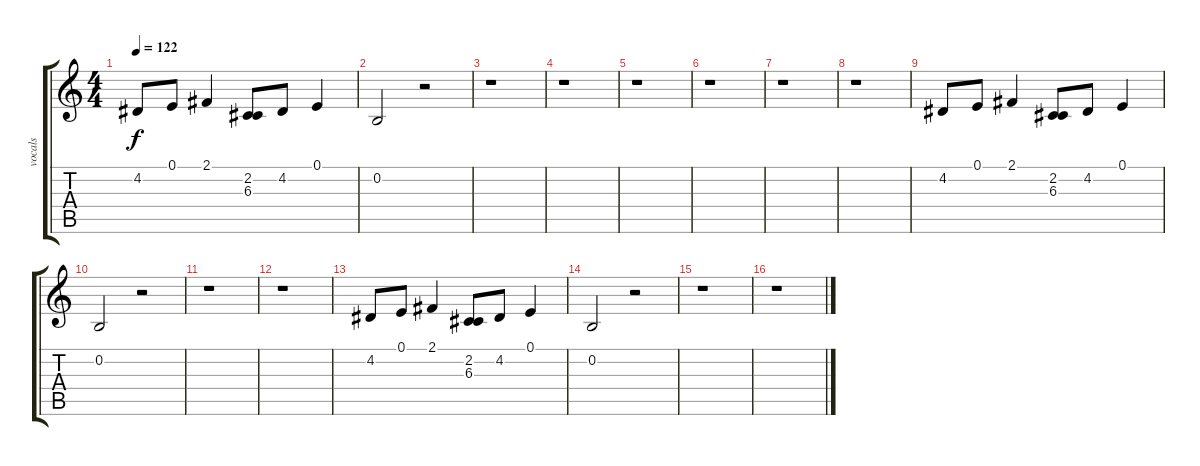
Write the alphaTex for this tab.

\track ("vocals" "vocals") {instrument oboe}
\staff {score tabs}
\tuning (E4 B3 G3 D3 A2 E2) {hide}
\ts (4 4)
\tempo 122
\clef g2
\ks c
4.2.8{dy f} 0.1.8 2.1.4 (2.2 6.3).8 4.2.8 0.1.4 |
0.2.2 r.2 |
r.1 |
r.1 |
r.1 |
r.1 |
r.1 |
r.1 |
4.2.8 0.1.8 2.1.4 (2.2 6.3).8 4.2.8 0.1.4 |
0.2.2 r.2 |
r.1 |
r.1 |
4.2.8 0.1.8 2.1.4 (2.2 6.3).8 4.2.8 0.1.4 |
0.2.2 r.2 |
r.1 |
r.1
